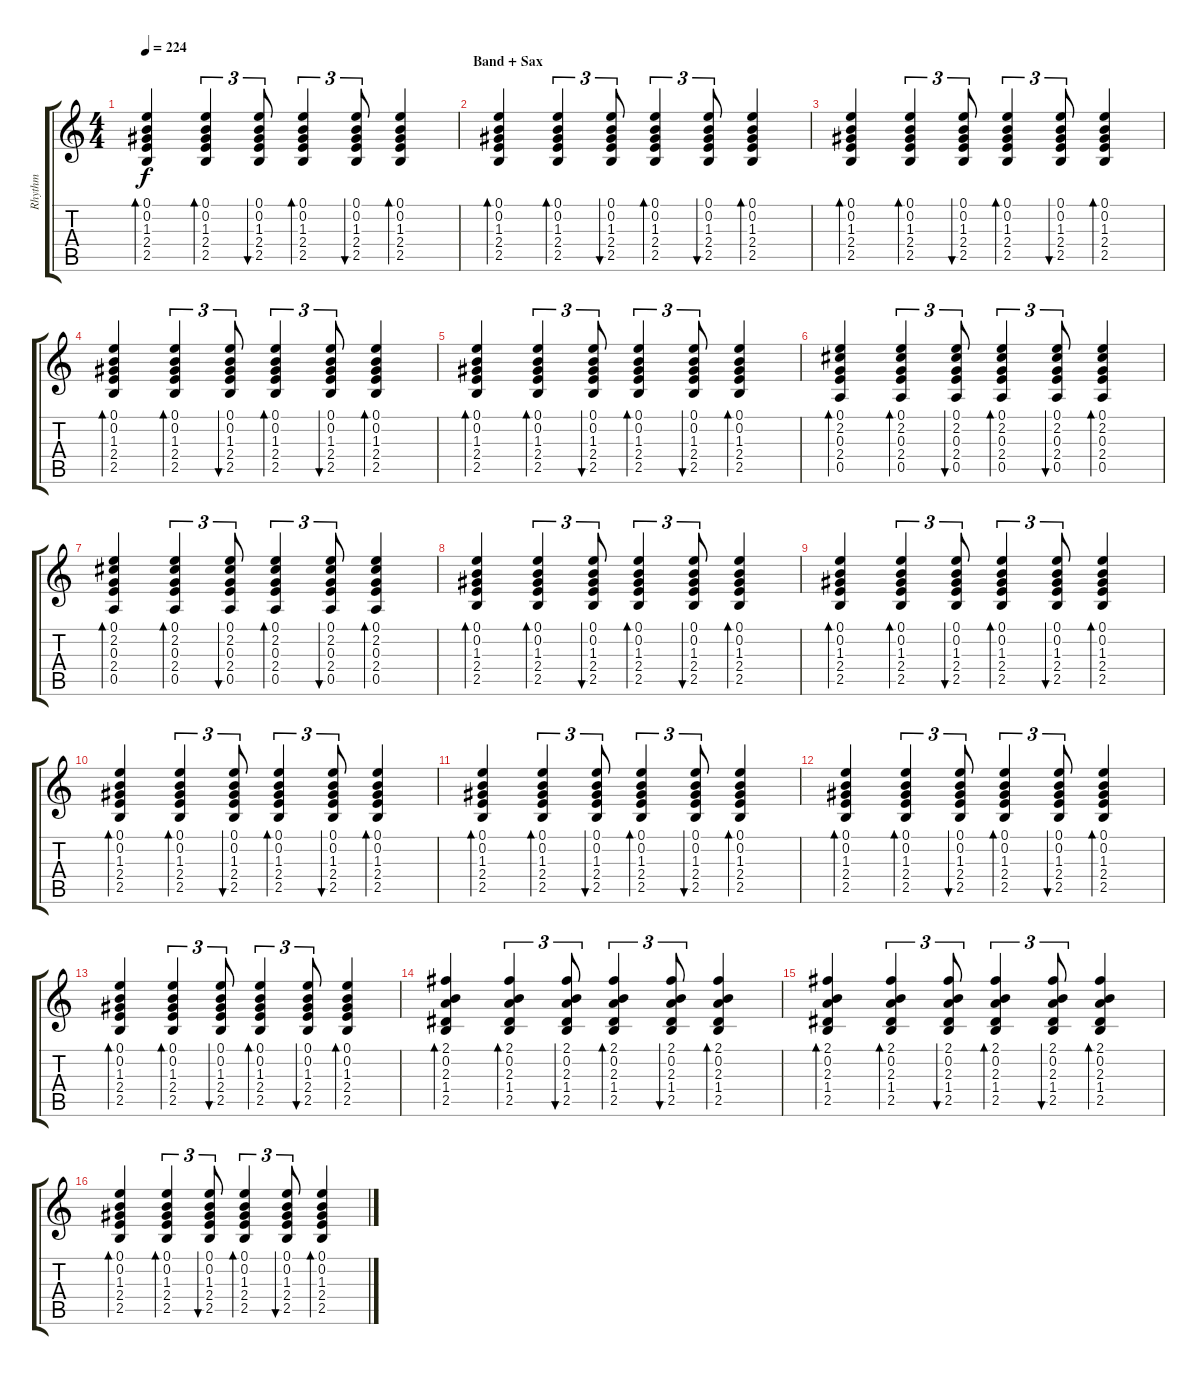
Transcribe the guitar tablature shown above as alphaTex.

\track ("Rhythm" "Rhythm") {instrument acousticguitarsteel}
\staff {score tabs}
\tuning (E4 B3 G3 D3 A2 E2) {hide}
\ts (4 4)
\tempo 224
\clef g2
\ks c
(0.1 0.2 1.3 2.4 2.5).4{bd 60 dy f} (0.1 0.2 1.3 2.4 2.5).4{tu (3 2) bd 60} (0.1 0.2 1.3 2.4 2.5).8{tu (3 2) bu 60} (0.1 0.2 1.3 2.4 2.5).4{tu (3 2) bd 60} (0.1 0.2 1.3 2.4 2.5).8{tu (3 2) bu 60} (0.1 0.2 1.3 2.4 2.5).4{bd 60} |
\section ("" "Band + Sax")
(0.1 0.2 1.3 2.4 2.5).4{bd 60} (0.1 0.2 1.3 2.4 2.5).4{tu (3 2) bd 60} (0.1 0.2 1.3 2.4 2.5).8{tu (3 2) bu 60} (0.1 0.2 1.3 2.4 2.5).4{tu (3 2) bd 60} (0.1 0.2 1.3 2.4 2.5).8{tu (3 2) bu 60} (0.1 0.2 1.3 2.4 2.5).4{bd 60} |
(0.1 0.2 1.3 2.4 2.5).4{bd 60} (0.1 0.2 1.3 2.4 2.5).4{tu (3 2) bd 60} (0.1 0.2 1.3 2.4 2.5).8{tu (3 2) bu 60} (0.1 0.2 1.3 2.4 2.5).4{tu (3 2) bd 60} (0.1 0.2 1.3 2.4 2.5).8{tu (3 2) bu 60} (0.1 0.2 1.3 2.4 2.5).4{bd 60} |
(0.1 0.2 1.3 2.4 2.5).4{bd 60} (0.1 0.2 1.3 2.4 2.5).4{tu (3 2) bd 60} (0.1 0.2 1.3 2.4 2.5).8{tu (3 2) bu 60} (0.1 0.2 1.3 2.4 2.5).4{tu (3 2) bd 60} (0.1 0.2 1.3 2.4 2.5).8{tu (3 2) bu 60} (0.1 0.2 1.3 2.4 2.5).4{bd 60} |
(0.1 0.2 1.3 2.4 2.5).4{bd 60} (0.1 0.2 1.3 2.4 2.5).4{tu (3 2) bd 60} (0.1 0.2 1.3 2.4 2.5).8{tu (3 2) bu 60} (0.1 0.2 1.3 2.4 2.5).4{tu (3 2) bd 60} (0.1 0.2 1.3 2.4 2.5).8{tu (3 2) bu 60} (0.1 0.2 1.3 2.4 2.5).4{bd 60} |
(0.1 2.2 0.3 2.4 0.5).4{bd 60} (0.1 2.2 0.3 2.4 0.5).4{tu (3 2) bd 60} (0.1 2.2 0.3 2.4 0.5).8{tu (3 2) bu 60} (0.1 2.2 0.3 2.4 0.5).4{tu (3 2) bd 60} (0.1 2.2 0.3 2.4 0.5).8{tu (3 2) bu 60} (0.1 2.2 0.3 2.4 0.5).4{bd 60} |
(0.1 2.2 0.3 2.4 0.5).4{bd 60} (0.1 2.2 0.3 2.4 0.5).4{tu (3 2) bd 60} (0.1 2.2 0.3 2.4 0.5).8{tu (3 2) bu 60} (0.1 2.2 0.3 2.4 0.5).4{tu (3 2) bd 60} (0.1 2.2 0.3 2.4 0.5).8{tu (3 2) bu 60} (0.1 2.2 0.3 2.4 0.5).4{bd 60} |
(0.1 0.2 1.3 2.4 2.5).4{bd 60} (0.1 0.2 1.3 2.4 2.5).4{tu (3 2) bd 60} (0.1 0.2 1.3 2.4 2.5).8{tu (3 2) bu 60} (0.1 0.2 1.3 2.4 2.5).4{tu (3 2) bd 60} (0.1 0.2 1.3 2.4 2.5).8{tu (3 2) bu 60} (0.1 0.2 1.3 2.4 2.5).4{bd 60} |
(0.1 0.2 1.3 2.4 2.5).4{bd 60} (0.1 0.2 1.3 2.4 2.5).4{tu (3 2) bd 60} (0.1 0.2 1.3 2.4 2.5).8{tu (3 2) bu 60} (0.1 0.2 1.3 2.4 2.5).4{tu (3 2) bd 60} (0.1 0.2 1.3 2.4 2.5).8{tu (3 2) bu 60} (0.1 0.2 1.3 2.4 2.5).4{bd 60} |
(0.1 0.2 1.3 2.4 2.5).4{bd 60} (0.1 0.2 1.3 2.4 2.5).4{tu (3 2) bd 60} (0.1 0.2 1.3 2.4 2.5).8{tu (3 2) bu 60} (0.1 0.2 1.3 2.4 2.5).4{tu (3 2) bd 60} (0.1 0.2 1.3 2.4 2.5).8{tu (3 2) bu 60} (0.1 0.2 1.3 2.4 2.5).4{bd 60} |
(0.1 0.2 1.3 2.4 2.5).4{bd 60} (0.1 0.2 1.3 2.4 2.5).4{tu (3 2) bd 60} (0.1 0.2 1.3 2.4 2.5).8{tu (3 2) bu 60} (0.1 0.2 1.3 2.4 2.5).4{tu (3 2) bd 60} (0.1 0.2 1.3 2.4 2.5).8{tu (3 2) bu 60} (0.1 0.2 1.3 2.4 2.5).4{bd 60} |
(0.1 0.2 1.3 2.4 2.5).4{bd 60} (0.1 0.2 1.3 2.4 2.5).4{tu (3 2) bd 60} (0.1 0.2 1.3 2.4 2.5).8{tu (3 2) bu 60} (0.1 0.2 1.3 2.4 2.5).4{tu (3 2) bd 60} (0.1 0.2 1.3 2.4 2.5).8{tu (3 2) bu 60} (0.1 0.2 1.3 2.4 2.5).4{bd 60} |
(0.1 0.2 1.3 2.4 2.5).4{bd 60} (0.1 0.2 1.3 2.4 2.5).4{tu (3 2) bd 60} (0.1 0.2 1.3 2.4 2.5).8{tu (3 2) bu 60} (0.1 0.2 1.3 2.4 2.5).4{tu (3 2) bd 60} (0.1 0.2 1.3 2.4 2.5).8{tu (3 2) bu 60} (0.1 0.2 1.3 2.4 2.5).4{bd 60} |
(2.1 0.2 2.3 1.4 2.5).4{bd 60} (2.1 0.2 2.3 1.4 2.5).4{tu (3 2) bd 60} (2.1 0.2 2.3 1.4 2.5).8{tu (3 2) bu 60} (2.1 0.2 2.3 1.4 2.5).4{tu (3 2) bd 60} (2.1 0.2 2.3 1.4 2.5).8{tu (3 2) bu 60} (2.1 0.2 2.3 1.4 2.5).4{bd 60} |
(2.1 0.2 2.3 1.4 2.5).4{bd 60} (2.1 0.2 2.3 1.4 2.5).4{tu (3 2) bd 60} (2.1 0.2 2.3 1.4 2.5).8{tu (3 2) bu 60} (2.1 0.2 2.3 1.4 2.5).4{tu (3 2) bd 60} (2.1 0.2 2.3 1.4 2.5).8{tu (3 2) bu 60} (2.1 0.2 2.3 1.4 2.5).4{bd 60} |
(0.1 0.2 1.3 2.4 2.5).4{bd 60} (0.1 0.2 1.3 2.4 2.5).4{tu (3 2) bd 60} (0.1 0.2 1.3 2.4 2.5).8{tu (3 2) bu 60} (0.1 0.2 1.3 2.4 2.5).4{tu (3 2) bd 60} (0.1 0.2 1.3 2.4 2.5).8{tu (3 2) bu 60} (0.1 0.2 1.3 2.4 2.5).4{bd 60}
